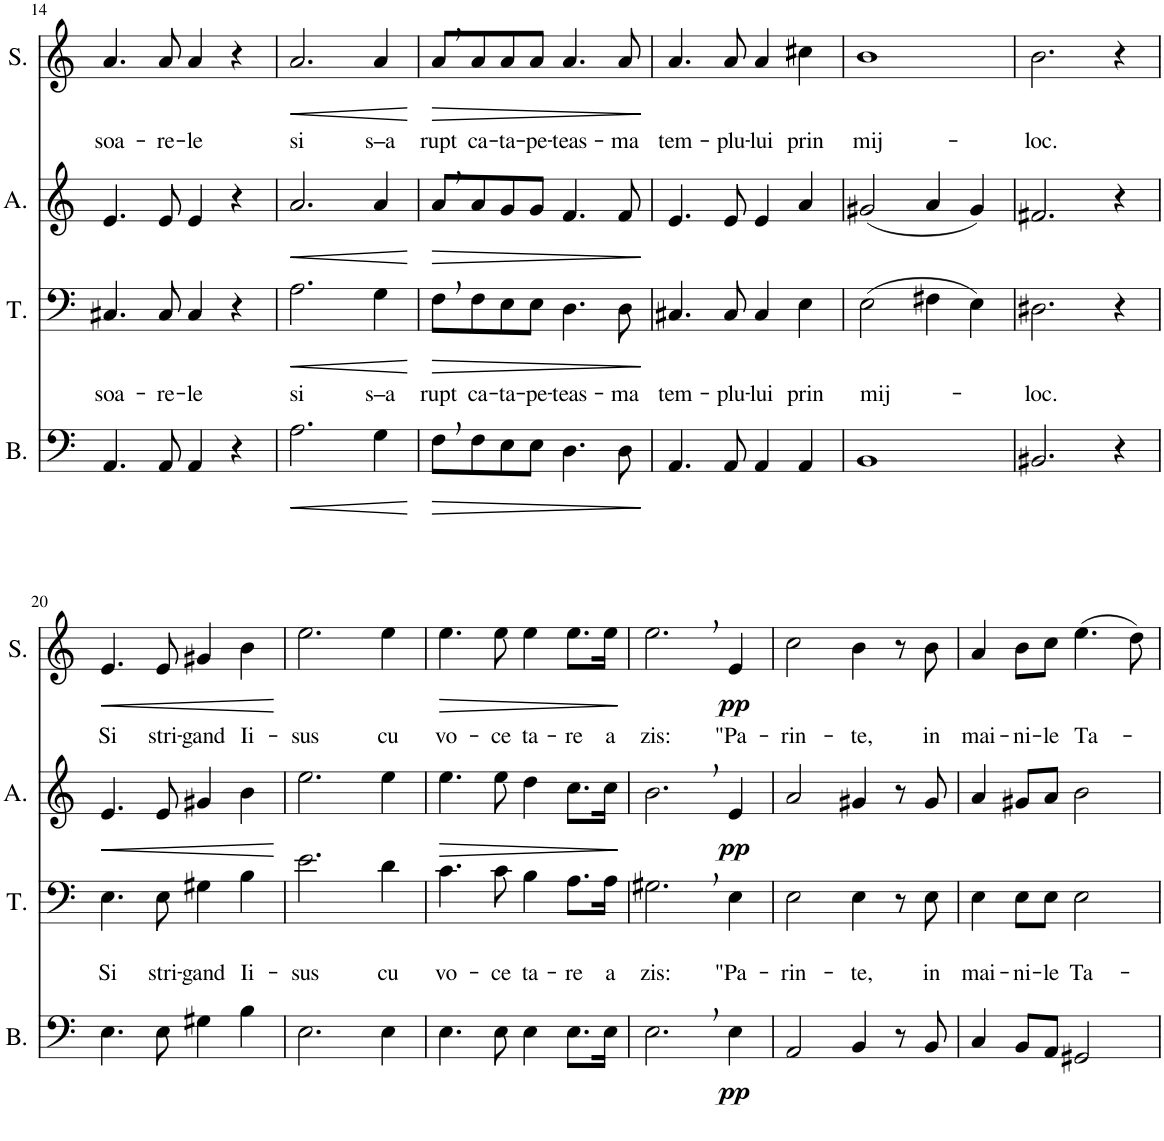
**kern	**dynam	**kern	**text	**text	**dynam	**kern	**dynam	**kern	**text	**text	**dynam
*part4	*part4	*part3	*part3	*part3	*part3	*part2	*part2	*part1	*part1	*part1	*part1
*staff4	*staff4	*staff3	*staff3	*staff3	*staff3	*staff2	*staff2	*staff1	*staff1	*staff1	*staff1
*I"Bass	*	*I"Tenor	*	*	*	*I"Alto	*	*I"Soprano	*	*	*
*I'B.	*	*I'T.	*	*	*	*I'A.	*	*I'S.	*	*	*
!!LO:PB:g=z
*clefF4	*	*clefF4	*	*	*	*clefG2	*	*clefG2	*	*	*
*k[]	*	*k[]	*	*	*	*k[]	*	*k[]	*	*	*
*M4/4	*	*M4/4	*	*	*	*M4/4	*	*M4/4	*	*	*
*met(c)	*	*met(c)	*	*	*	*met(c)	*	*met(c)	*	*	*
=14	=14	=14	=14	=14	=14	=14	=14	=14	=14	=14	=14
!	!	!	!	!LO:LY:b	!	!	!	!	!	!LO:LY:b	!
4.AA/	.	4.C#X/	.	soa-	.	4.e/	.	4.a/	.	soa-	.
!	!	!	!	!LO:LY:b	!	!	!	!	!	!LO:LY:b	!
8AA/	.	8C#/	.	-re-	.	8e/	.	8a/	.	-re-	.
!	!	!	!	!LO:LY:b	!	!	!	!	!	!LO:LY:b	!
4AA/	.	4C#/	.	-le	.	4e/	.	4a/	.	-le	.
4r	.	4r	.	.	.	4r	.	4r	.	.	.
=15	=15	=15	=15	=15	=15	=15	=15	=15	=15	=15	=15
!	!LO:HP:b	!	!	!LO:LY:b	!LO:HP:b	!	!LO:HP:b	!	!	!LO:LY:b	!LO:HP:b
2.A\	<	2.A\	.	si	<	2.a/	<	2.a/	.	si	<
!	!	!	!	!LO:LY:b	!	!	!	!	!	!LO:LY:b	!
4G\	.	4G\	.	s–a	.	4a/	.	4a/	.	s–a	.
.	[	.	.	.	[	.	[	.	.	.	[
=16	=16	=16	=16	=16	=16	=16	=16	=16	=16	=16	=16
!	!LO:HP:b	!	!	!LO:LY:b	!LO:HP:b	!	!LO:HP:b	!	!	!LO:LY:b	!LO:HP:b
8F,\L	>	8F,\L	.	rupt	>	8a,/L	>	8a,/L	.	rupt	>
!	!	!	!	!LO:LY:b	!	!	!	!	!	!LO:LY:b	!
8F\	.	8F\	.	ca-	.	8a/	.	8a/	.	ca-	.
!	!	!	!	!LO:LY:b	!	!	!	!	!	!LO:LY:b	!
8E\	.	8E\	.	-ta-	.	8g/	.	8a/	.	-ta-	.
!	!	!	!	!LO:LY:b	!	!	!	!	!	!LO:LY:b	!
8E\J	.	8E\J	.	-pe-	.	8g/J	.	8a/J	.	-pe-	.
!	!	!	!	!LO:LY:b	!	!	!	!	!	!LO:LY:b	!
4.D\	.	4.D\	.	-teas-	.	4.f/	.	4.a/	.	-teas-	.
!	!	!	!	!LO:LY:b	!	!	!	!	!	!LO:LY:b	!
8D\	.	8D\	.	-ma	.	8f/	.	8a/	.	-ma	.
.	]	.	.	.	]	.	]	.	.	.	]
=17	=17	=17	=17	=17	=17	=17	=17	=17	=17	=17	=17
!	!	!	!	!LO:LY:b	!	!	!	!	!	!LO:LY:b	!
4.AA/	.	4.C#X/	.	tem-	.	4.e/	.	4.a/	.	tem-	.
!	!	!	!	!LO:LY:b	!	!	!	!	!	!LO:LY:b	!
8AA/	.	8C#/	.	-plu-	.	8e/	.	8a/	.	-plu-	.
!	!	!	!	!LO:LY:b	!	!	!	!	!	!LO:LY:b	!
4AA/	.	4C#/	.	-lui	.	4e/	.	4a/	.	-lui	.
!	!	!	!	!LO:LY:b	!	!	!	!	!	!LO:LY:b	!
4AA/	.	4E\	.	prin	.	4a/	.	4cc#X\	.	prin	.
=18	=18	=18	=18	=18	=18	=18	=18	=18	=18	=18	=18
!	!	!	!	!LO:LY:b	!	!	!	!	!	!LO:LY:b	!
1BB	.	(2E\	.	mij-	.	(2g#X/	.	1b	.	mij-	.
.	.	4F#X\	.	.	.	4a/	.	.	.	.	.
.	.	4E\)	.	.	.	4g#/)	.	.	.	.	.
=19	=19	=19	=19	=19	=19	=19	=19	=19	=19	=19	=19
!	!	!	!	!LO:LY:b	!	!	!	!	!	!LO:LY:b	!
2.BB#X/	.	2.D#X\	.	-loc.	.	2.f#X/	.	2.b\	.	-loc.	.
4r	.	4r	.	.	.	4r	.	4r	.	.	.
!!LO:LB:g=z
=20	=20	=20	=20	=20	=20	=20	=20	=20	=20	=20	=20
!	!	!	!	!LO:LY:b	!	!	!LO:HP:b	!	!	!LO:LY:b	!LO:HP:b
4.E\	.	4.E\	.	Si	.	4.e/	<	4.e/	.	Si	<
!	!	!	!	!LO:LY:b	!	!	!	!	!	!LO:LY:b	!
8E\	.	8E\	.	stri-	.	8e/	.	8e/	.	stri-	.
!	!	!	!	!LO:LY:b	!	!	!	!	!	!LO:LY:b	!
4G#X\	.	4G#X\	.	-gand	.	4g#X/	.	4g#X/	.	-gand	.
!	!	!	!	!LO:LY:b	!	!	!	!	!	!LO:LY:b	!
4B\	.	4B\	.	Ii-	.	4b\	.	4b\	.	Ii-	.
.	.	.	.	.	.	.	[	.	.	.	[
=21	=21	=21	=21	=21	=21	=21	=21	=21	=21	=21	=21
!	!	!	!	!LO:LY:b	!	!	!	!	!	!LO:LY:b	!
2.E\	.	2.e\	.	-sus	.	2.ee\	.	2.ee\	.	-sus	.
!	!	!	!	!LO:LY:b	!	!	!	!	!	!LO:LY:b	!
4E\	.	4d\	.	cu	.	4ee\	.	4ee\	.	cu	.
=22	=22	=22	=22	=22	=22	=22	=22	=22	=22	=22	=22
!	!	!	!	!LO:LY:b	!	!	!LO:HP:b	!	!	!LO:LY:b	!LO:HP:b
4.E\	.	4.c\	.	vo-	.	4.ee\	>	4.ee\	.	vo-	>
!	!	!	!	!LO:LY:b	!	!	!	!	!	!LO:LY:b	!
8E\	.	8c\	.	-ce	.	8ee\	.	8ee\	.	-ce	.
!	!	!	!	!LO:LY:b	!	!	!	!	!	!LO:LY:b	!
4E\	.	4B\	.	ta-	.	4dd\	.	4ee\	.	ta-	.
!	!	!	!	!LO:LY:b	!	!	!	!	!	!LO:LY:b	!
8.E\L	.	8.A\L	.	-re	.	8.cc\L	.	8.ee\L	.	-re	.
!	!	!	!	!LO:LY:b	!	!	!	!	!	!LO:LY:b	!
16E\Jk	.	16A\Jk	.	a	.	16cc\Jk	.	16ee\Jk	.	a	.
.	.	.	.	.	.	.	]	.	.	.	]
=23	=23	=23	=23	=23	=23	=23	=23	=23	=23	=23	=23
!	!	!	!	!LO:LY:b	!	!	!	!	!	!LO:LY:b	!
2.E,\	.	2.G#X,\	.	zis:	.	2.b,\	.	2.ee,\	.	zis:	.
!	!LO:DY:b	!	!	!LO:LY:b	!	!	!LO:DY:b	!	!	!LO:LY:b	!LO:DY:b
4E\	pp	4E\	.	"Pa-	.	4e/	pp	4e/	.	"Pa-	pp
=24	=24	=24	=24	=24	=24	=24	=24	=24	=24	=24	=24
!	!	!	!	!LO:LY:b	!	!	!	!	!	!LO:LY:b	!
2AA/	.	2E\	.	-rin-	.	2a/	.	2cc\	.	-rin-	.
!	!	!	!	!LO:LY:b	!	!	!	!	!	!LO:LY:b	!
4BB/	.	4E\	.	-te,	.	4g#X/	.	4b\	.	-te,	.
8r	.	8r	.	.	.	8r	.	8r	.	.	.
!	!	!	!	!LO:LY:b	!	!	!	!	!	!LO:LY:b	!
8BB/	.	8E\	.	in	.	8g#/	.	8b\	.	in	.
=25	=25	=25	=25	=25	=25	=25	=25	=25	=25	=25	=25
!	!	!	!	!LO:LY:b	!	!	!	!	!	!LO:LY:b	!
4C/	.	4E\	.	mai-	.	4a/	.	4a/	.	mai-	.
!	!	!	!	!LO:LY:b	!	!	!	!	!	!LO:LY:b	!
8BB/L	.	8E\L	.	-ni-	.	8g#X/L	.	8b\L	.	-ni-	.
!	!	!	!	!LO:LY:b	!	!	!	!	!	!LO:LY:b	!
8AA/J	.	8E\J	.	-le	.	8a/J	.	8cc\J	.	-le	.
!	!	!	!	!LO:LY:b	!	!	!	!	!	!LO:LY:b	!
2GG#X/	.	2E\	.	Ta-	.	2b\	.	(4.ee\	.	Ta-	.
.	.	.	.	.	.	.	.	8dd\)	.	.	.
=	=	=	=	=	=	=	=	=	=	=	=
*-	*-	*-	*-	*-	*-	*-	*-	*-	*-	*-	*-
